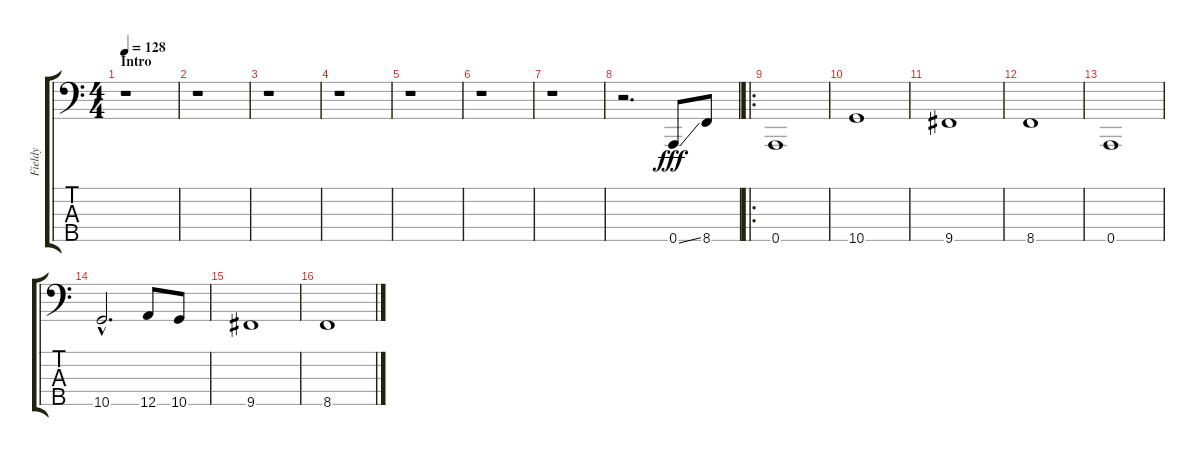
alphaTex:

\track ("Fieldy" "Fieldy") {instrument electricbassfinger}
\staff {score tabs}
\tuning (F2 C2 G1 D1 A0) {hide}
\ts (4 4)
\section ("" "Intro")
\tempo 128
\clef f4
\ks c
r.1{dy fff instrument electricbassfinger} |
r.1 |
r.1 |
r.1 |
r.1 |
r.1 |
r.1 |
r.2{d} 0.5{ss}.8 8.5.8 |
\ro
0.5.1 |
10.5.1 |
9.5.1 |
8.5.1 |
0.5.1 |
10.5{hac}.2{d} 12.5.8 10.5.8 |
9.5.1 |
8.5.1
